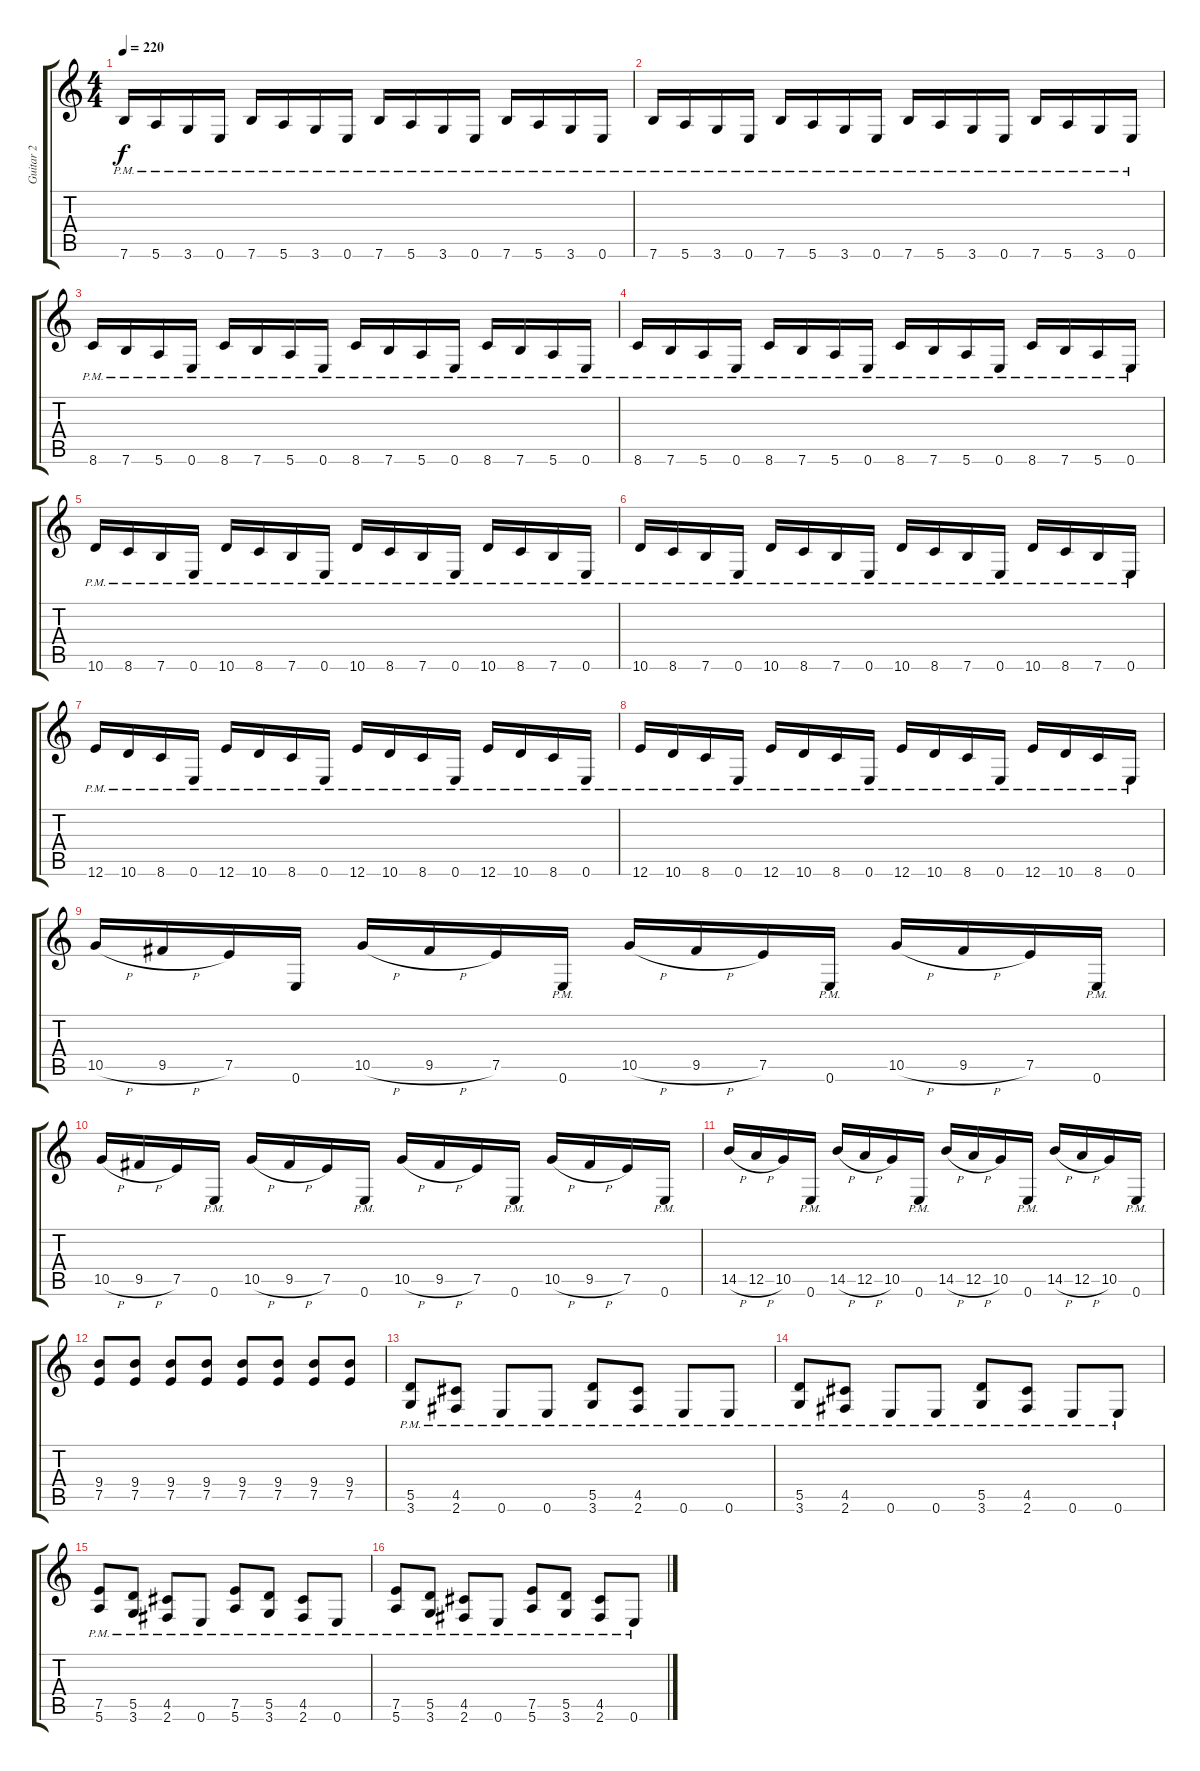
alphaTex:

\track ("Guitar 2" "Guitar 2") {instrument distortionguitar}
\staff {score tabs}
\tuning (E4 B3 G3 D3 A2 E2) {hide}
\ts (4 4)
\tempo 220
\clef g2
\ks c
7.6{pm}.16{dy f} 5.6{pm}.16 3.6{pm}.16 0.6{pm}.16 7.6{pm}.16 5.6{pm}.16 3.6{pm}.16 0.6{pm}.16 7.6{pm}.16 5.6{pm}.16 3.6{pm}.16 0.6{pm}.16 7.6{pm}.16 5.6{pm}.16 3.6{pm}.16 0.6{pm}.16 |
7.6{pm}.16 5.6{pm}.16 3.6{pm}.16 0.6{pm}.16 7.6{pm}.16 5.6{pm}.16 3.6{pm}.16 0.6{pm}.16 7.6{pm}.16 5.6{pm}.16 3.6{pm}.16 0.6{pm}.16 7.6{pm}.16 5.6{pm}.16 3.6{pm}.16 0.6{pm}.16 |
8.6{pm}.16 7.6{pm}.16 5.6{pm}.16 0.6{pm}.16 8.6{pm}.16 7.6{pm}.16 5.6{pm}.16 0.6{pm}.16 8.6{pm}.16 7.6{pm}.16 5.6{pm}.16 0.6{pm}.16 8.6{pm}.16 7.6{pm}.16 5.6{pm}.16 0.6{pm}.16 |
8.6{pm}.16 7.6{pm}.16 5.6{pm}.16 0.6{pm}.16 8.6{pm}.16 7.6{pm}.16 5.6{pm}.16 0.6{pm}.16 8.6{pm}.16 7.6{pm}.16 5.6{pm}.16 0.6{pm}.16 8.6{pm}.16 7.6{pm}.16 5.6{pm}.16 0.6{pm}.16 |
10.6{pm}.16 8.6{pm}.16 7.6{pm}.16 0.6{pm}.16 10.6{pm}.16 8.6{pm}.16 7.6{pm}.16 0.6{pm}.16 10.6{pm}.16 8.6{pm}.16 7.6{pm}.16 0.6{pm}.16 10.6{pm}.16 8.6{pm}.16 7.6{pm}.16 0.6{pm}.16 |
10.6{pm}.16 8.6{pm}.16 7.6{pm}.16 0.6{pm}.16 10.6{pm}.16 8.6{pm}.16 7.6{pm}.16 0.6{pm}.16 10.6{pm}.16 8.6{pm}.16 7.6{pm}.16 0.6{pm}.16 10.6{pm}.16 8.6{pm}.16 7.6{pm}.16 0.6{pm}.16 |
12.6{pm}.16 10.6{pm}.16 8.6{pm}.16 0.6{pm}.16 12.6{pm}.16 10.6{pm}.16 8.6{pm}.16 0.6{pm}.16 12.6{pm}.16 10.6{pm}.16 8.6{pm}.16 0.6{pm}.16 12.6{pm}.16 10.6{pm}.16 8.6{pm}.16 0.6{pm}.16 |
12.6{pm}.16 10.6{pm}.16 8.6{pm}.16 0.6{pm}.16 12.6{pm}.16 10.6{pm}.16 8.6{pm}.16 0.6{pm}.16 12.6{pm}.16 10.6{pm}.16 8.6{pm}.16 0.6{pm}.16 12.6{pm}.16 10.6{pm}.16 8.6{pm}.16 0.6{pm}.16 |
10.5{h}.16 9.5{h}.16 7.5.16 0.6.16 10.5{h}.16 9.5{h}.16 7.5.16 0.6{pm}.16 10.5{h}.16 9.5{h}.16 7.5.16 0.6{pm}.16 10.5{h}.16 9.5{h}.16 7.5.16 0.6{pm}.16 |
10.5{h}.16 9.5{h}.16 7.5.16 0.6{pm}.16 10.5{h}.16 9.5{h}.16 7.5.16 0.6{pm}.16 10.5{h}.16 9.5{h}.16 7.5.16 0.6{pm}.16 10.5{h}.16 9.5{h}.16 7.5.16 0.6{pm}.16 |
14.5{h}.16 12.5{h}.16 10.5.16 0.6{pm}.16 14.5{h}.16 12.5{h}.16 10.5.16 0.6{pm}.16 14.5{h}.16 12.5{h}.16 10.5.16 0.6{pm}.16 14.5{h}.16 12.5{h}.16 10.5.16 0.6{pm}.16 |
(9.4 7.5).8 (9.4 7.5).8 (9.4 7.5).8 (9.4 7.5).8 (9.4 7.5).8 (9.4 7.5).8 (9.4 7.5).8 (9.4 7.5).8 |
(5.5{pm} 3.6{pm}).8 (4.5{pm} 2.6{pm}).8 0.6{pm}.8 0.6{pm}.8 (5.5{pm} 3.6{pm}).8 (4.5{pm} 2.6{pm}).8 0.6{pm}.8 0.6{pm}.8 |
(5.5{pm} 3.6{pm}).8 (4.5{pm} 2.6{pm}).8 0.6{pm}.8 0.6{pm}.8 (5.5{pm} 3.6{pm}).8 (4.5{pm} 2.6{pm}).8 0.6{pm}.8 0.6{pm}.8 |
(7.5{pm} 5.6{pm}).8 (5.5{pm} 3.6{pm}).8 (4.5{pm} 2.6{pm}).8 0.6{pm}.8 (7.5{pm} 5.6{pm}).8 (5.5{pm} 3.6{pm}).8 (4.5{pm} 2.6{pm}).8 0.6{pm}.8 |
(7.5{pm} 5.6{pm}).8 (5.5{pm} 3.6{pm}).8 (4.5{pm} 2.6{pm}).8 0.6{pm}.8 (7.5{pm} 5.6{pm}).8 (5.5{pm} 3.6{pm}).8 (4.5{pm} 2.6{pm}).8 0.6{pm}.8
